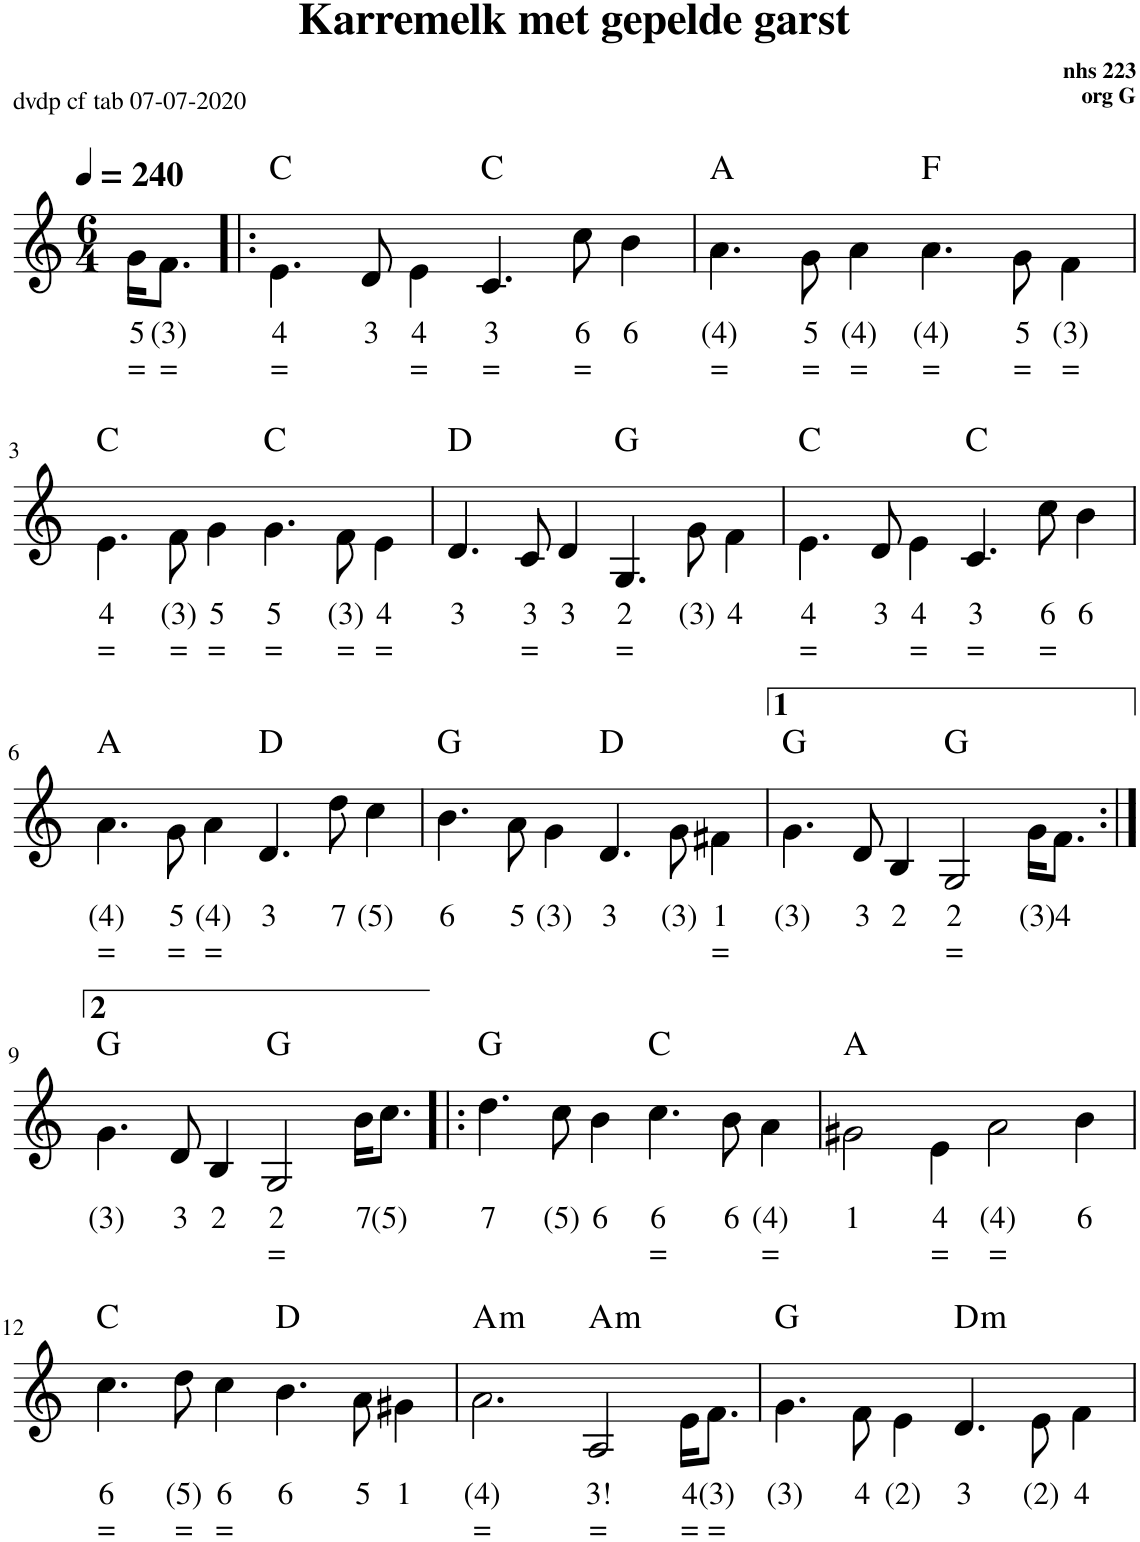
**kern	**text	**text	**harte
*part1	*part1	*part1	*part1
*staff1	*staff1	*staff1	*
*clefG2	*	*	*
*k[]	*	*	*
*M6/4	*	*	*
*MM240	*	*	*
=	=	=	=
!	!LO:LY:b	!LO:LY:b	!
16g\KL	5	=	.
!	!LO:LY:b	!LO:LY:b	!
8.f\J	(3)	=	.
=1!|:	=1!|:	=1!|:	=1!|:
!	!LO:LY:b	!LO:LY:b	!
4.e\	4	=	C:maj
!	!LO:LY:b	!	!
8d/	3	.	.
!	!LO:LY:b	!LO:LY:b	!
4e\	4	=	.
!	!LO:LY:b	!LO:LY:b	!
4.c/	3	=	C:maj
!	!LO:LY:b	!LO:LY:b	!
8cc\	6	=	.
!	!LO:LY:b	!	!
4b\	6	.	.
=2	=2	=2	=2
!	!LO:LY:b	!LO:LY:b	!
4.a\	(4)	=	A:maj
!	!LO:LY:b	!LO:LY:b	!
8g\	5	=	.
!	!LO:LY:b	!LO:LY:b	!
4a\	(4)	=	.
!	!LO:LY:b	!LO:LY:b	!
4.a\	(4)	=	F:maj
!	!LO:LY:b	!LO:LY:b	!
8g\	5	=	.
!	!LO:LY:b	!LO:LY:b	!
4f\	(3)	=	.
!!LO:LB:g=z
=3	=3	=3	=3
!	!LO:LY:b	!LO:LY:b	!
4.e\	4	=	C:maj
!	!LO:LY:b	!LO:LY:b	!
8f\	(3)	=	.
!	!LO:LY:b	!LO:LY:b	!
4g\	5	=	.
!	!LO:LY:b	!LO:LY:b	!
4.g\	5	=	C:maj
!	!LO:LY:b	!LO:LY:b	!
8f\	(3)	=	.
!	!LO:LY:b	!LO:LY:b	!
4e\	4	=	.
=4	=4	=4	=4
!	!LO:LY:b	!	!
4.d/	3	.	D:maj
!	!LO:LY:b	!LO:LY:b	!
8c/	3	=	.
!	!LO:LY:b	!	!
4d/	3	.	.
!	!LO:LY:b	!LO:LY:b	!
4.G/	2	=	G:maj
!	!LO:LY:b	!	!
8g\	(3)	.	.
!	!LO:LY:b	!	!
4f\	4	.	.
=5	=5	=5	=5
!	!LO:LY:b	!LO:LY:b	!
4.e\	4	=	C:maj
!	!LO:LY:b	!	!
8d/	3	.	.
!	!LO:LY:b	!LO:LY:b	!
4e\	4	=	.
!	!LO:LY:b	!LO:LY:b	!
4.c/	3	=	C:maj
!	!LO:LY:b	!LO:LY:b	!
8cc\	6	=	.
!	!LO:LY:b	!	!
4b\	6	.	.
!!LO:LB:g=z
=6	=6	=6	=6
!	!LO:LY:b	!LO:LY:b	!
4.a\	(4)	=	A:maj
!	!LO:LY:b	!LO:LY:b	!
8g\	5	=	.
!	!LO:LY:b	!LO:LY:b	!
4a\	(4)	=	.
!	!LO:LY:b	!	!
4.d/	3	.	D:maj
!	!LO:LY:b	!	!
8dd\	7	.	.
!	!LO:LY:b	!	!
4cc\	(5)	.	.
=7	=7	=7	=7
!	!LO:LY:b	!	!
4.b\	6	.	G:maj
!	!LO:LY:b	!	!
8a\	5	.	.
!	!LO:LY:b	!	!
4g\	(3)	.	.
!	!LO:LY:b	!	!
4.d/	3	.	D:maj
!	!LO:LY:b	!	!
8g\	(3)	.	.
!	!LO:LY:b	!LO:LY:b	!
4f#X\	1	=	.
=8	=8	=8	=8
!	!LO:LY:b	!	!
4.g\	(3)	.	G:maj
!	!LO:LY:b	!	!
8d/	3	.	.
!	!LO:LY:b	!	!
4B/	2	.	.
!	!LO:LY:b	!LO:LY:b	!
2G/	2	=	G:maj
!	!LO:LY:b	!	!
16g\KL	(3)	.	.
!	!LO:LY:b	!	!
8.f\J	4	.	.
!!LO:LB:g=z
=9:|!	=9:|!	=9:|!	=9:|!
!	!LO:LY:b	!	!
4.g\	(3)	.	G:maj
!	!LO:LY:b	!	!
8d/	3	.	.
!	!LO:LY:b	!	!
4B/	2	.	.
!	!LO:LY:b	!LO:LY:b	!
2G/	2	=	G:maj
!	!LO:LY:b	!	!
16b\KL	7	.	.
!	!LO:LY:b	!	!
8.cc\J	(5)	.	.
=10!|:	=10!|:	=10!|:	=10!|:
!	!LO:LY:b	!	!
4.dd\	7	.	G:maj
!	!LO:LY:b	!	!
8cc\	(5)	.	.
!	!LO:LY:b	!	!
4b\	6	.	.
!	!LO:LY:b	!LO:LY:b	!
4.cc\	6	=	C:maj
!	!LO:LY:b	!	!
8b\	6	.	.
!	!LO:LY:b	!LO:LY:b	!
4a\	(4)	=	.
=11	=11	=11	=11
!	!LO:LY:b	!	!
2g#X\	1	.	A:maj
!	!LO:LY:b	!LO:LY:b	!
4e\	4	=	.
!	!LO:LY:b	!LO:LY:b	!
2a\	(4)	=	.
!	!LO:LY:b	!	!
4b\	6	.	.
!!LO:LB:g=z
=12	=12	=12	=12
!	!LO:LY:b	!LO:LY:b	!
4.cc\	6	=	C:maj
!	!LO:LY:b	!LO:LY:b	!
8dd\	(5)	=	.
!	!LO:LY:b	!LO:LY:b	!
4cc\	6	=	.
!	!LO:LY:b	!	!
4.b\	6	.	D:maj
!	!LO:LY:b	!	!
8a\	5	.	.
!	!LO:LY:b	!	!
4g#X\	1	.	.
=13	=13	=13	=13
!	!LO:LY:b	!LO:LY:b	!LO:H:kt=m
2.a\	(4)	=	A:min
!	!LO:LY:b	!LO:LY:b	!LO:H:kt=m
2A/	3!	=	A:min
!	!LO:LY:b	!LO:LY:b	!
16e\KL	4	=	.
!	!LO:LY:b	!LO:LY:b	!
8.f\J	(3)	=	.
=14	=14	=14	=14
!	!LO:LY:b	!	!
4.g\	(3)	.	G:maj
!	!LO:LY:b	!	!
8f\	4	.	.
!	!LO:LY:b	!	!
4e\	(2)	.	.
!	!LO:LY:b	!	!LO:H:kt=m
4.d/	3	.	D:min
!	!LO:LY:b	!	!
8e\	(2)	.	.
!	!LO:LY:b	!	!
4f\	4	.	.
=	=	=	=
*-	*-	*-	*-
